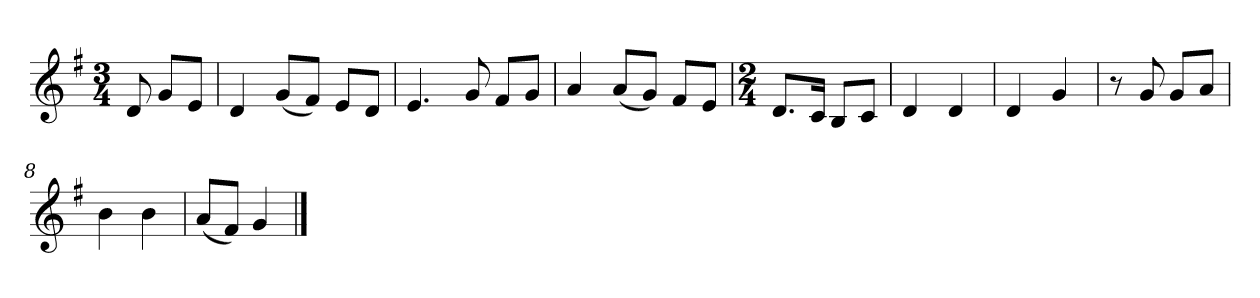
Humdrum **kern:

**kern
*part1
*staff1
*k[f#]
*M3/4
*MM120
=
8d
8gL
8eJ
=1
4d
(8gL
8f#J)
8eL
8dJ
=2
4.e
8g
8f#L
8gJ
=3
4a
(8aL
8gJ)
8f#L
8eJ
=4
*M2/4
8.dL
16cJk
8BL
8cJ
=5
4d
4d
=6
4d
4g
=7
8r
8g
8gL
8aJ
=8
4b
4b
=9
(8aL
8f#J)
4g
==
*-
